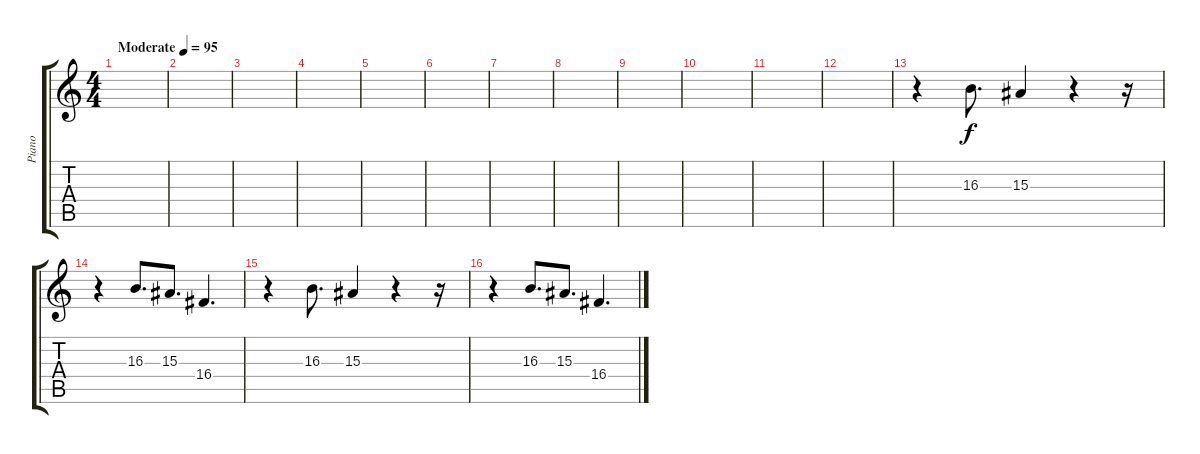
\track ("Piano" "Piano") {instrument electricpiano2}
\staff {score tabs}
\tuning (E4 B3 G3 D3 A2 E2) {hide}
\ts (4 4)
\tempo (95 "Moderate")
\clef g2
\ks c
|
|
|
|
|
|
|
|
|
|
|
|
r.4 16.3.8{d} 15.3.4 r.4 r.16 |
r.4 16.3.8{d} 15.3.8{d} 16.4.4{d} |
r.4 16.3.8{d} 15.3.4 r.4 r.16 |
r.4 16.3.8{d} 15.3.8{d} 16.4.4{d}
